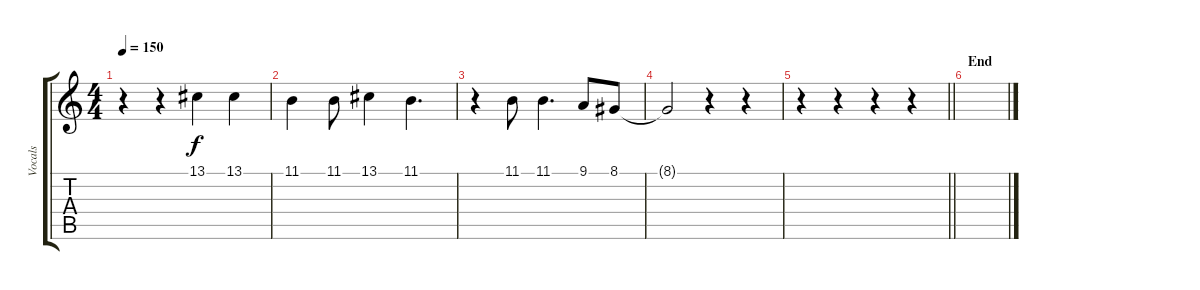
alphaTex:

\track ("Vocals" "Vocals") {instrument lead6voice}
\staff {score tabs}
\tuning (C4 G3 Eb3 Bb2 F2 C2) {hide}
\ts (4 4)
\tempo 150
\clef g2
\ks c
r.4{dy f} r.4 13.1.4 13.1.4 |
11.1.4 11.1.8 13.1.4 11.1.4{d} |
r.4 11.1.8 11.1.4{d} 9.1.8 8.1.8 |
8.1{t}.2 r.4 r.4 |
\barLineRight lightlight
r.4 r.4 r.4 r.4 |
\section ("" "End")
